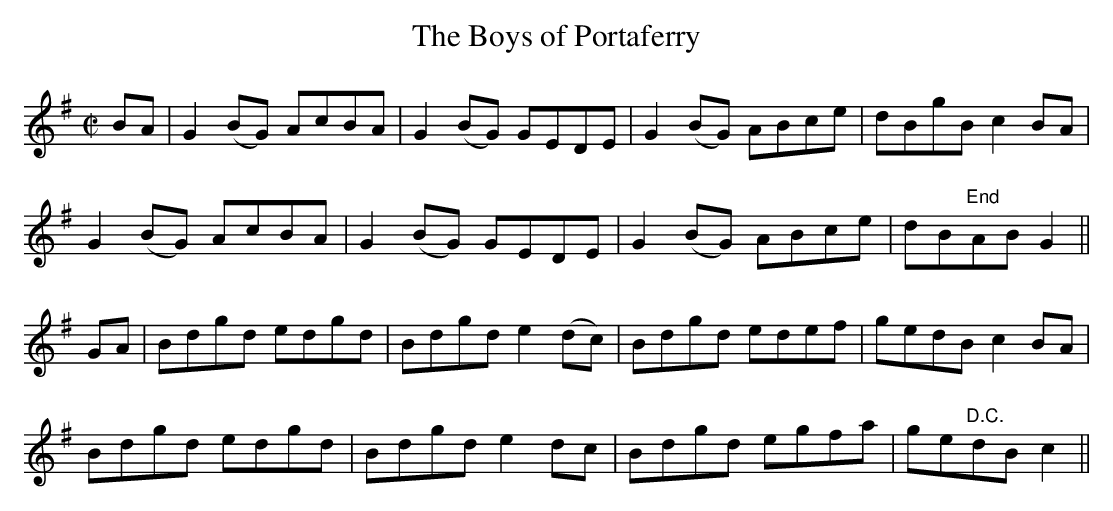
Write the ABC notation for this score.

X:1
T: The Boys of Portaferry
M: C|
L: 1/8
K: G
BA|G2(BG) AcBA|G2(BG) GEDE|G2(BG) ABce|dBgBc2BA|
G2(BG) AcBA|G2(BG) GEDE|G2(BG) ABce|dB"End"ABG2||
GA|Bdgd edgd|Bdgde2(dc)|Bdgd edef|gedBc2BA|
Bdgd edgd|Bdgde2dc|Bdgd egfa|ge"D.C."dBc2||
